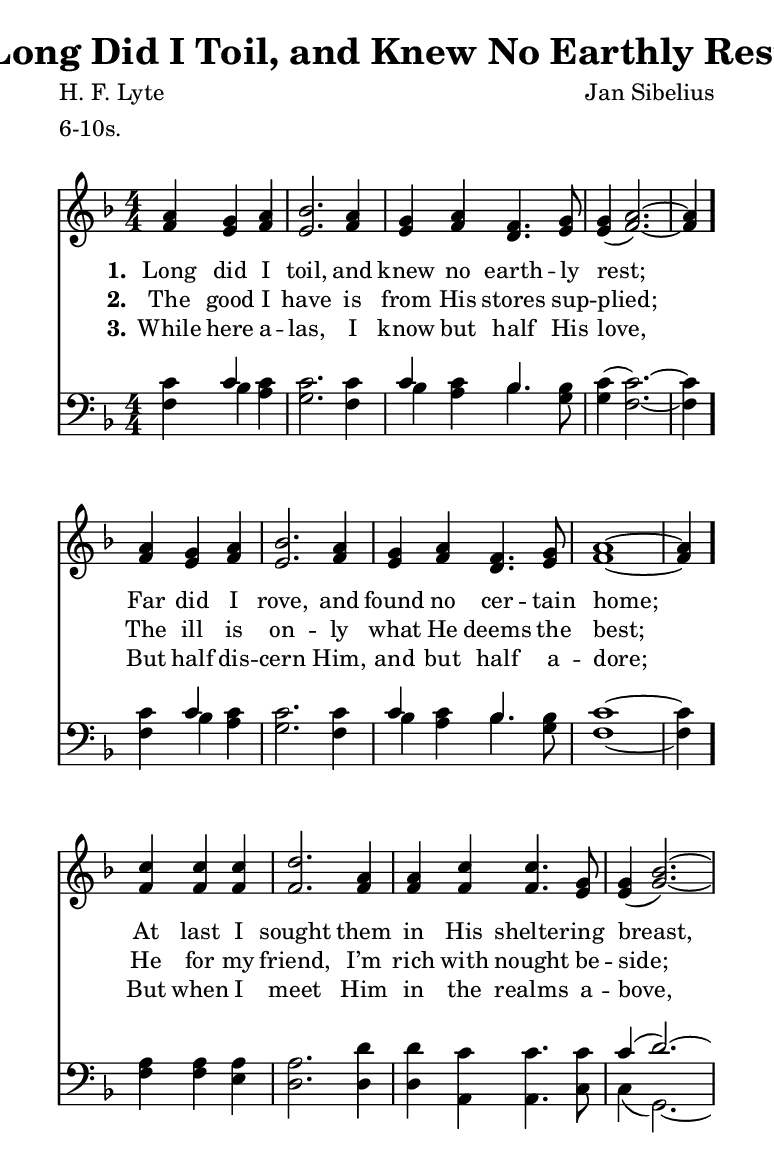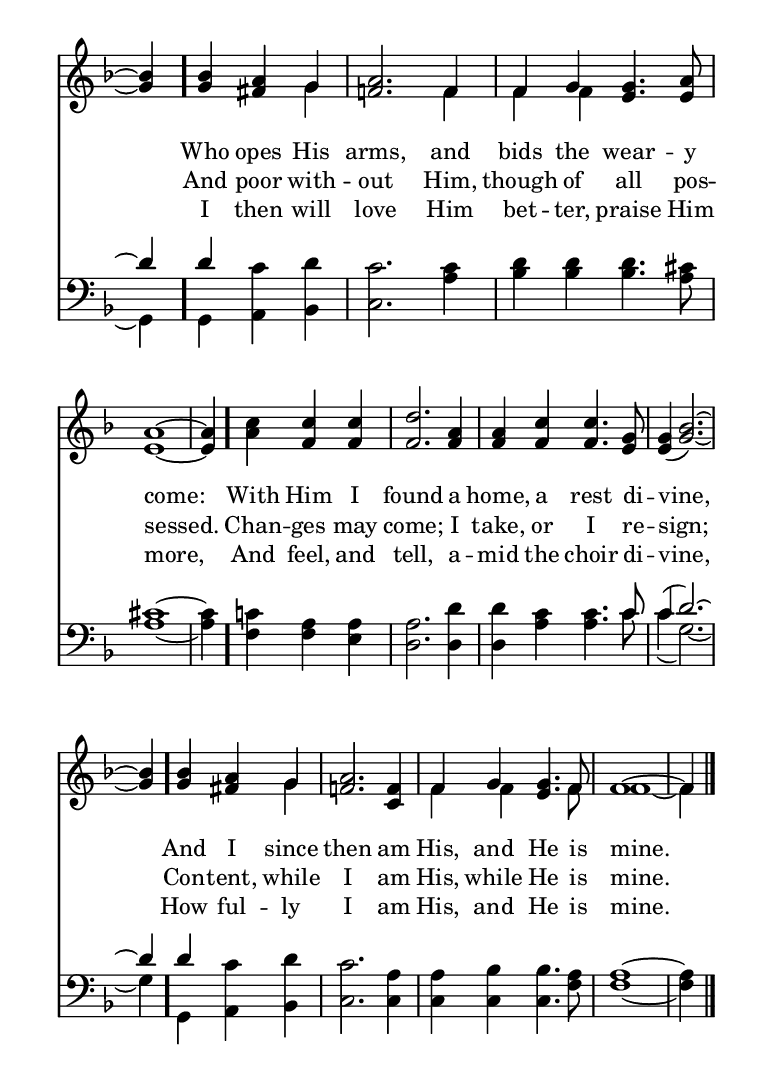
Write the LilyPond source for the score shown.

\include "common/global.ily"
\paper {
  \include "common/paper.ily"
  ragged-last-bottom = ##t
  system-count = #(cond (is-eogsized 5) (#t #f))
  page-count = #(cond (is-eogsized 2) (#t #f))
}

\header{
  hymnnumber = "173"
  title = "Long Did I Toil, and Knew No Earthly Rest"
  tunename = "Finlandia"
  meter = "6-10s."
  poet = "H. F. Lyte"
  composer = "Jan Sibelius"
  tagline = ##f
}

global = {
  \include "common/overrides.ily"
  \override Staff.TimeSignature.style = #'numbered
  \time 4/4
  \override Score.MetronomeMark.transparent = ##t % hide all fermata changes too
  \tempo 4=100
  \key f \major
  \partial 2.
  \autoBeamOff
}

patternA = { c4 c4 c4 | c2. c4 | c4 c4 c4. c8 | c4( c2.) ~ | c4 }
patternB = { c4 c4 c4 | c2. c4 | c4 c4 c4. c8 | c1 ~ c4 }

notesSoprano = {
\global
\relative c'' {

  \changePitch \patternA { a g a bes a g a f g g a a }
  \changePitch \patternB { a g a bes a g a f g a a }
  \changePitch \patternA { c c c d a a c c g g bes bes }
  \changePitch \patternB { bes a g a f f g g a a a }
  \changePitch \patternA { c c c d a a c c g g bes bes }
  \changePitch \patternB { bes a g a f f g g f f f }

  \bar "|."

}
}

notesAlto = {
\global
\relative e' {

  \changePitch \patternA { f e f e f e f d e e f f }
  \changePitch \patternB { f e f e f e f d e f f }
  \changePitch \patternA { f f f f f f f f e e g g }
  \changePitch \patternB { g fis g f! f f f e e e e }
  \changePitch \patternA { a f f f f f f f e e g g }
  \changePitch \patternB { g fis g f! c f f e f f f }

}
}

notesTenor = {
\global
\relative a {

  \changePitch \patternA { c c c c c c c bes bes c c c }
  \changePitch \patternB { c c c c c c c bes bes c c }
  \changePitch \patternA { a a a a d d c c c c d d }
  \changePitch \patternB { d c d c c d d d cis cis cis }
  \changePitch \patternA { c! a a a d d c c c c d d }
  \changePitch \patternB { d c d c a a bes bes a a a }

}
}

notesBass = {
\global
\relative f {

  \changePitch \patternA { f bes a g f bes a bes g g f f }
  \changePitch \patternB { f bes a g f bes a bes g f f }
  \changePitch \patternA { f f e d d d a a c c g g }
  \changePitch \patternB { g a bes c a' bes bes bes a a a }
  \changePitch \patternA { f f e d d d a' a c c g g }
  \changePitch \patternB { g, a bes c c c c c f f f }

}
}

wordsA = \lyricmode {
\set stanza = "1."

Long did I toil, and knew no earth -- ly rest; \bar "."
Far did I rove, and found no cer -- tain home; \bar "."
At last I sought them in His shelter -- ing breast, \bar "." % original has shel -- ter -- ing
Who opes His arms, and bids the wear -- y come: \bar "."
With Him I found a home, a rest di -- vine, \bar "."
And I since then am His, and He is mine. \bar "."

}

wordsB = \lyricmode {
\set stanza = "2."

The good I have is from His stores sup -- plied;
The ill is on -- ly what He deems the best;
He for my friend, I’m rich with nought be -- side;
And poor with -- out Him, though of all pos -- sessed.
Chan -- ges may come; I take, or I re -- sign;
Con -- tent, while I am His, while He is mine.

}

wordsC = \lyricmode {
\set stanza = "3."

While here a -- las, I know but half His love,
But half dis -- cern Him, and but half a -- dore;
But when I meet Him in the realms a -- bove,
I then will love Him bet -- ter, praise Him more,
And feel, and tell, a -- mid the choir di -- vine,
How ful -- ly I am His, and He is mine.

}

\score {
  \context ChoirStaff <<
    \context Staff = upper <<
      \set Staff.autoBeaming = ##f
      \set ChoirStaff.systemStartDelimiter = #'SystemStartBar
      \set ChoirStaff.printPartCombineTexts = ##f
      \partcombine #'(2 . 9) \notesSoprano \notesAlto
      \context NullVoice = sopranos { \voiceOne << \notesSoprano >> }
      \context NullVoice = altos { \voiceTwo << \notesAlto >> }
      \context Lyrics = one   \lyricsto sopranos \wordsA
      \context Lyrics = two   \lyricsto sopranos \wordsB
      \context Lyrics = three \lyricsto sopranos \wordsC
    >>
    \context Staff = men <<
      \set Staff.autoBeaming = ##f
      \clef bass
      \set ChoirStaff.printPartCombineTexts = ##f
      \partcombine #'(2 . 9) \notesTenor \notesBass
      \context NullVoice = tenors { \voiceOne << \notesTenor >> }
      \context NullVoice = basses { \voiceTwo << \notesBass >> }
    >>
  >>
  \layout {
    \include "common/layout.ily"
  }
  \midi{
    \include "common/midi.ily"
  }
}

\version "2.19.49"  % necessary for upgrading to future LilyPond versions.

% vi:set et ts=2 sw=2 ai nocindent syntax=lilypond:
